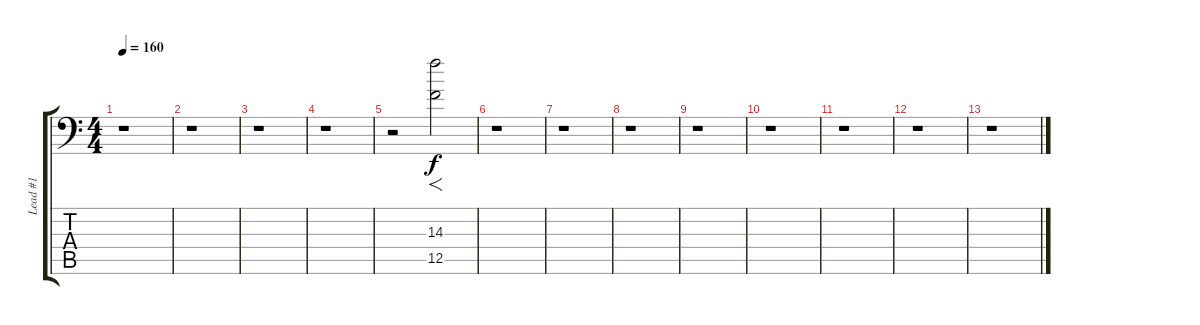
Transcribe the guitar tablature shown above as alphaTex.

\track ("Lead #1" "Lead #1") {instrument distortionguitar}
\staff {score tabs}
\tuning (C4 G3 Eb3 Bb2 F2 Bb1) {hide}
\ts (4 4)
\tempo 160
\clef f4
\ks c
r.1{dy f} |
r.1 |
r.1 |
r.1 |
r.2 (14.3 12.5).2{f} |
r.1 |
r.1 |
r.1 |
r.1 |
r.1 |
r.1 |
r.1 |
r.1
